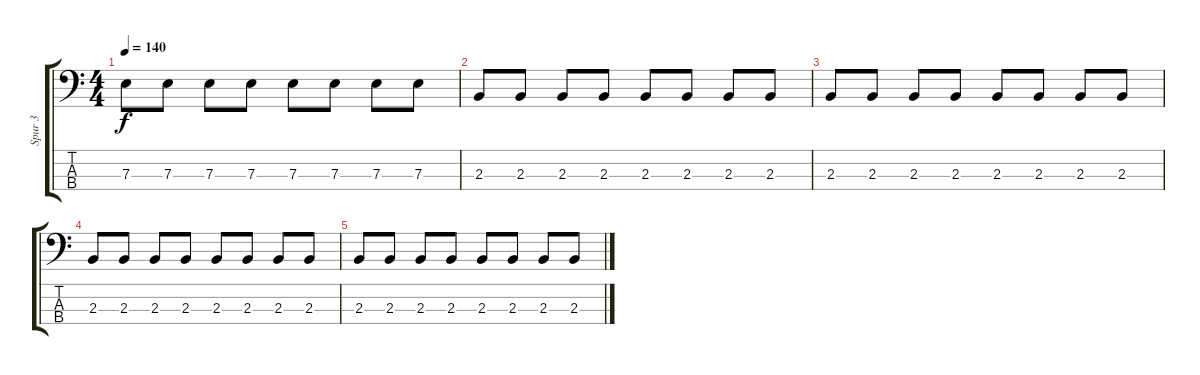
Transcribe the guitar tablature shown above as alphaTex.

\track ("Spur 3" "Spur 3") {instrument electricbasspick}
\staff {score tabs}
\tuning (G2 D2 A1 E1) {hide}
\ts (4 4)
\tempo 140
\clef f4
\ks c
7.3.8{dy f} 7.3.8 7.3.8 7.3.8 7.3.8 7.3.8 7.3.8 7.3.8 |
2.3.8 2.3.8 2.3.8 2.3.8 2.3.8 2.3.8 2.3.8 2.3.8 |
2.3.8 2.3.8 2.3.8 2.3.8 2.3.8 2.3.8 2.3.8 2.3.8 |
2.3.8 2.3.8 2.3.8 2.3.8 2.3.8 2.3.8 2.3.8 2.3.8 |
2.3.8 2.3.8 2.3.8 2.3.8 2.3.8 2.3.8 2.3.8 2.3.8
